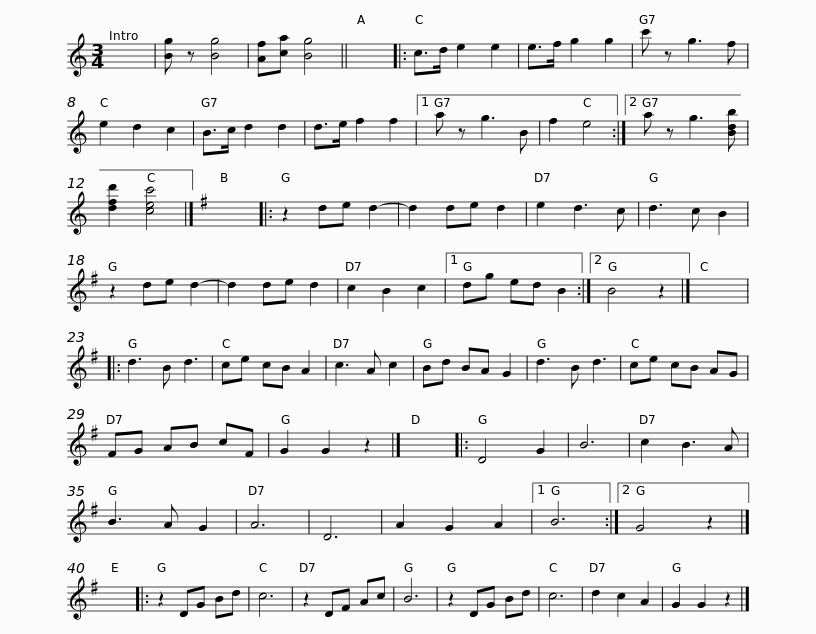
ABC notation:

X:1
L:1/8
M:3/4
I:linebreak $
K:C
V:1 treble
V:1
 x6 | [Bg] z [Bg]4 | [Af][ca] [Bg]4 || x6 |: c>d e2 e2 | %5
 e>f g2 g2 | c' z g3 f | e2 d2 c2 | B>c d2 d2 | d>e f2 f2 |1 %10
 a z g3 B |$ f2 e4 :|2 a z g3 [Bdb] | [dfd']2 [cec']4 |][K:G] x6 |: %15
 z2 de d2- | d2 de d2 | e2 d3 c | d3 c B2 | z2 de d2- | %20
 d2 de d2 | c2 B2 c2 |1$ dg ed B2 :|2 B4 z2 |] x6 |: %25
 d3 B d3 | ce cB A2 | c3 A c2 | Bd BA G2 | d3 B d3 | %30
 ce cB AG |$ FG AB cF | G2 G2 z2 |] x6 |: D4 G2 | %35
 B6 | c2 B3 A | B3 A G2 | A6 | D6 | %40
 A2 G2 A2 |1 B6 :|2 G4 z2 |] x6 |:$ z2 DG Bd | %45
 c6 | z2 DF Ac | B6 | z2 DG Bd | c6 | %50
 d2 c2 A2 | G2 G2 z2 |] %52
